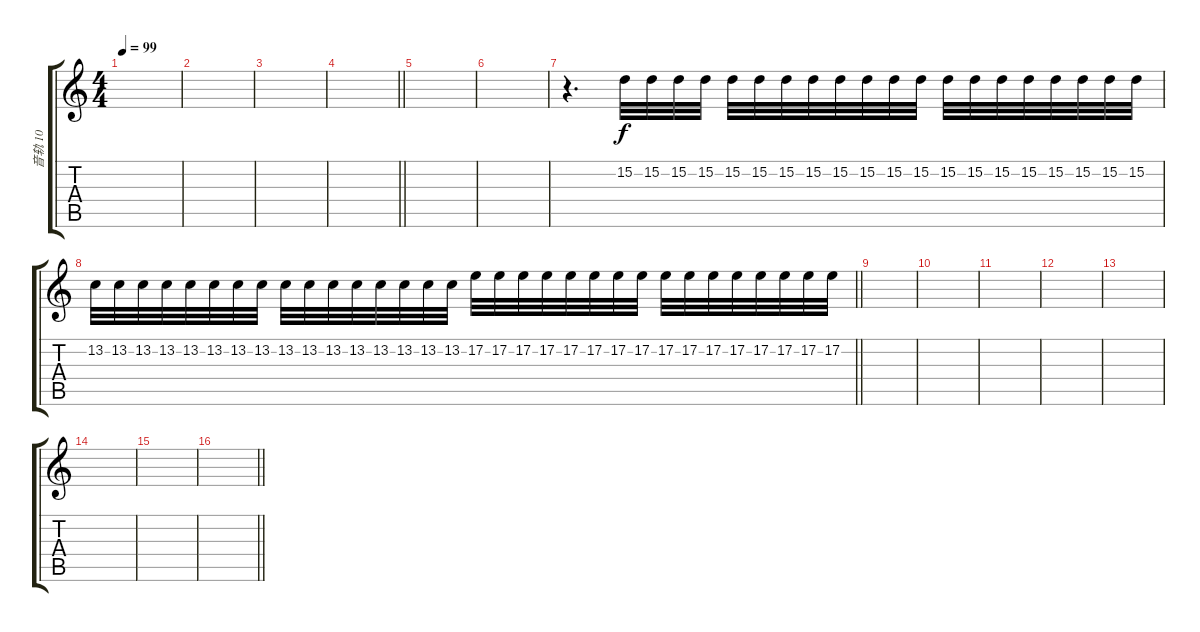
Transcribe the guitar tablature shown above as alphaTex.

\track ("音轨 10" "音轨 10") {instrument shamisen}
\staff {score tabs}
\tuning (E4 B3 G3 D3 A2 E2) {hide}
\ts (4 4)
\tempo 99
\clef g2
\ks c
|
|
|
\barLineRight lightlight
|
|
|
r.4{d} 15.2.32 15.2.32 15.2.32 15.2.32 15.2.32 15.2.32 15.2.32 15.2.32 15.2.32 15.2.32 15.2.32 15.2.32 15.2.32 15.2.32 15.2.32 15.2.32 15.2.32 15.2.32 15.2.32 15.2.32 |
\barLineRight lightlight
13.2.32 13.2.32 13.2.32 13.2.32 13.2.32 13.2.32 13.2.32 13.2.32 13.2.32 13.2.32 13.2.32 13.2.32 13.2.32 13.2.32 13.2.32 13.2.32 17.2.32 17.2.32 17.2.32{txt ""} 17.2.32 17.2.32 17.2.32 17.2.32 17.2.32 17.2.32 17.2.32 17.2.32 17.2.32 17.2.32 17.2.32 17.2.32 17.2.32 |
|
|
|
|
|
|
|
\barLineRight lightlight
